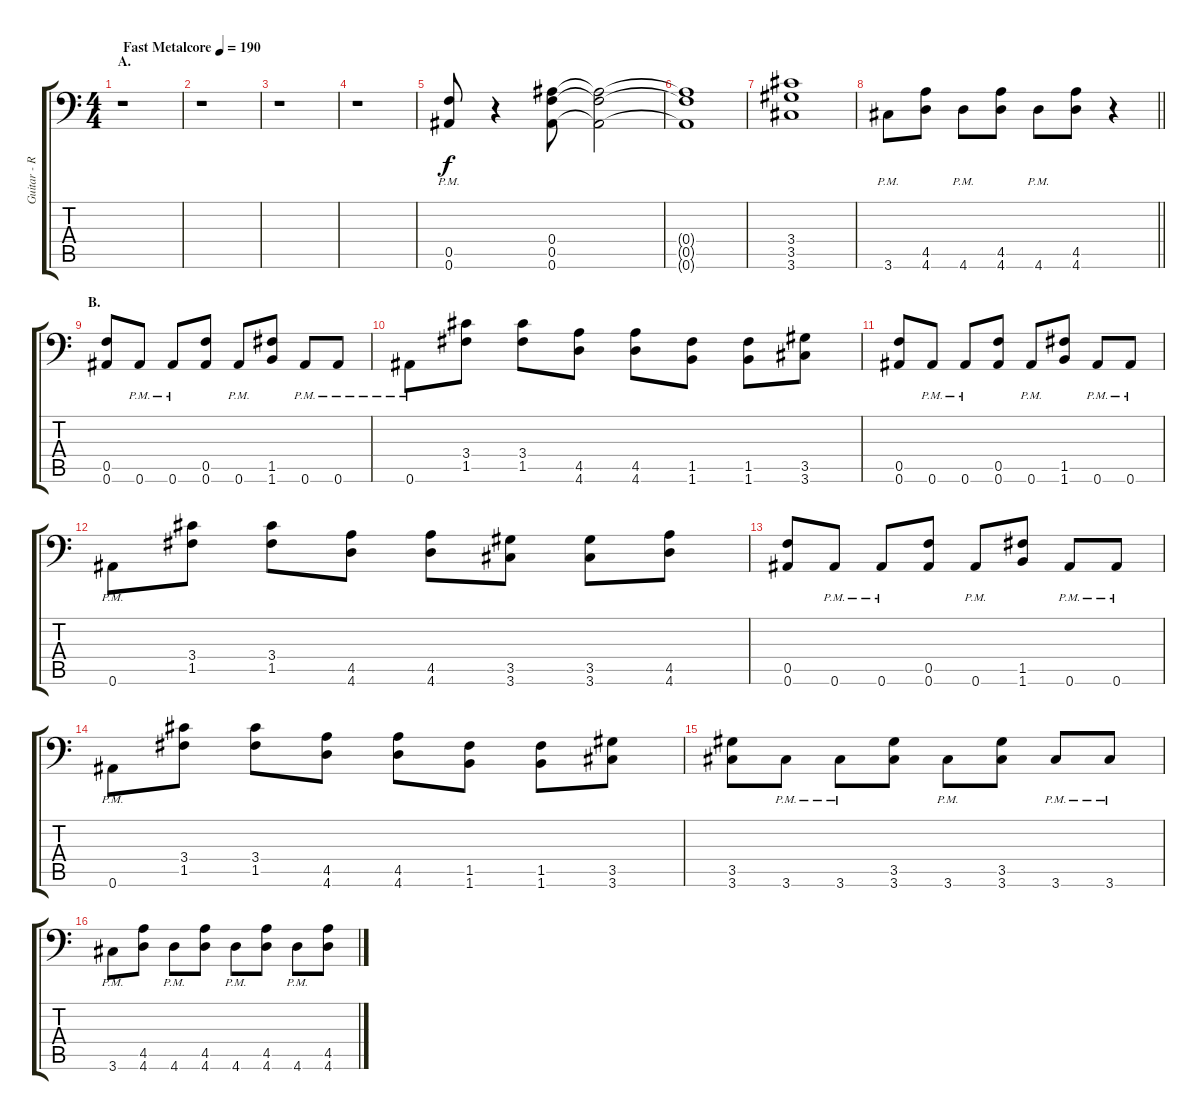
\track ("Guitar - Right" "Guitar - R") {instrument distortionguitar}
\staff {score tabs}
\tuning (C4 G3 Eb3 Bb2 F2 Bb1) {hide}
\ts (4 4)
\section ("" "A.")
\tempo (190 "Fast Metalcore")
\clef f4
\ks c
r.1{dy f instrument distortionguitar} |
r.1 |
r.1 |
r.1 |
(0.5{pm} 0.6{pm}).8 r.4 (0.4 0.5 0.6).8 (0.4{t} 0.5{t} 0.6{t}).2 |
(0.4{t} 0.5{t} 0.6{t}).1 |
(3.4 3.5 3.6).1 |
\barLineRight lightlight
3.6{pm}.8 (4.5 4.6).8 4.6{pm}.8 (4.5 4.6).8 4.6{pm}.8 (4.5 4.6).8 r.4 |
\section ("" "B.")
(0.5 0.6).8 0.6{pm}.8 0.6{pm}.8 (0.5 0.6).8 0.6{pm}.8 (1.5 1.6).8 0.6{pm}.8 0.6{pm}.8 |
0.6{pm}.8 (3.4 1.5).8 (3.4 1.5).8 (4.5 4.6).8 (4.5 4.6).8 (1.5 1.6).8 (1.5 1.6).8 (3.5 3.6).8 |
(0.5 0.6).8 0.6{pm}.8 0.6{pm}.8 (0.5 0.6).8 0.6{pm}.8 (1.5 1.6).8 0.6{pm}.8 0.6{pm}.8 |
0.6{pm}.8 (3.4 1.5).8 (3.4 1.5).8 (4.5 4.6).8 (4.5 4.6).8 (3.5 3.6).8 (3.5 3.6).8 (4.5 4.6).8 |
(0.5 0.6).8 0.6{pm}.8 0.6{pm}.8 (0.5 0.6).8 0.6{pm}.8 (1.5 1.6).8 0.6{pm}.8 0.6{pm}.8 |
0.6{pm}.8 (3.4 1.5).8 (3.4 1.5).8 (4.5 4.6).8 (4.5 4.6).8 (1.5 1.6).8 (1.5 1.6).8 (3.5 3.6).8 |
(3.5 3.6).8 3.6{pm}.8 3.6{pm}.8 (3.5 3.6).8 3.6{pm}.8 (3.5 3.6).8 3.6{pm}.8 3.6{pm}.8 |
3.6{pm}.8 (4.5 4.6).8 4.6{pm}.8 (4.5 4.6).8 4.6{pm}.8 (4.5 4.6).8 4.6{pm}.8 (4.5 4.6).8
